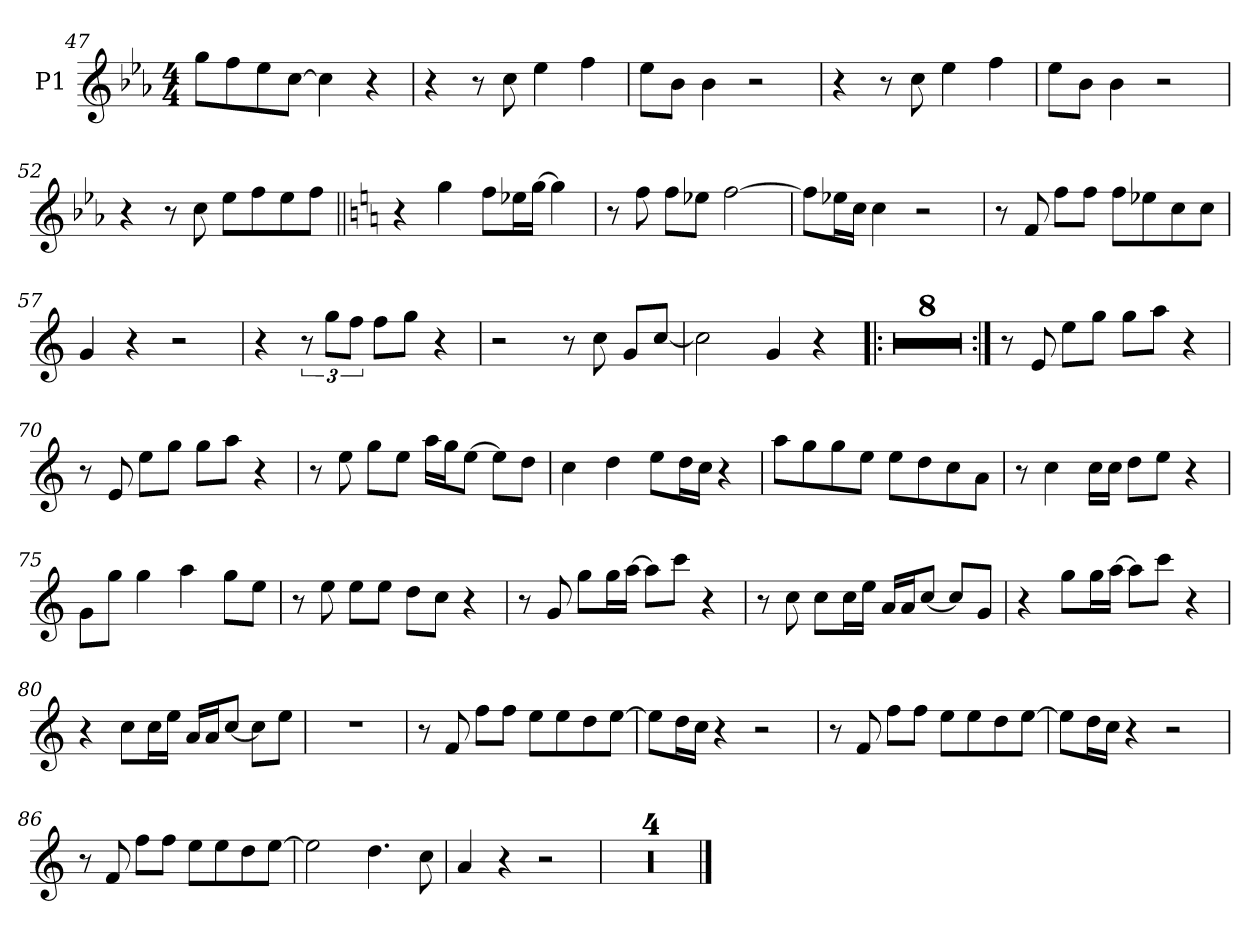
**kern
*part1
*staff1
*I"P1
*clefG2
*k[b-e-a-]
*E-:
*M4/4
=47
8gg\L
8ff\
8ee-\
[>8cc\J
4cc\]
4r
=48
4r
8r
8cc\
4ee-\
4ff\
!!LO:LB:g=z
=49
8ee-\L
8b-\J
4b-\
2r
=50
4r
8r
8cc\
4ee-\
4ff\
=51
8ee-\L
8b-\J
4b-\
2r
=52
4r
8r
8cc\
8ee-\L
8ff\
8ee-\
8ff\J
=53||
*k[]
*C:
4r
4gg\
8ff\L
16ee-X\L
[>16gg\JJ
4gg\]
!!LO:LB:g=z
=54
8r
8ff\
8ff\L
8ee-X\J
[>2ff\
=55
8ff\L]
16ee-X\L
16cc\JJ
4cc\
2r
=56
8r
8f/
8ff\L
8ff\J
8ff\L
8ee-X\
8cc\
8cc\J
=57
4g/
4r
2r
=58
4r
12r
12gg\L
12ff\J
8ff\L
8gg\J
4r
!!LO:LB:g=z
=59
2r
8r
8cc\
8g/L
[<8cc/J
=60
2cc\]
4g/
4r
=61!|:
1r
=62
1r
=63
1r
=64
1r
=65
1r
=66
1r
=67
1r
!!LO:LB:g=z
=68
1r
=69:|!
8r
8e/
8ee\L
8gg\J
8gg\L
8aa\J
4r
=70
8r
8e/
8ee\L
8gg\J
8gg\L
8aa\J
4r
=71
8r
8ee\
8gg\L
8ee\J
16aa\LL
16gg\J
[>8ee\J
8ee\L]
8dd\J
=72
4cc\
4dd\
8ee\L
16dd\L
16cc\JJ
4r
!!LO:LB:g=z
=73
8aa\L
8gg\
8gg\
8ee\J
8ee\L
8dd\
8cc\
8a\J
=74
8r
4cc\
16cc\LL
16cc\JJ
8dd\L
8ee\J
4r
=75
8g\L
8gg\J
4gg\
4aa\
8gg\L
8ee\J
=76
8r
8ee\
8ee\L
8ee\J
8dd\L
8cc\J
4r
!!LO:LB:g=z
=77
8r
8g/
8gg\L
16gg\L
[>16aa\JJ
8aa\L]
8ccc\J
4r
=78
8r
8cc\
8cc\L
16cc\L
16ee\JJ
16a/LL
16a/J
[<8cc/J
8cc/L]
8g/J
=79
4r
8gg\L
16gg\L
[>16aa\JJ
8aa\L]
8ccc\J
4r
=80
4r
8cc\L
16cc\L
16ee\JJ
16a/LL
16a/J
[<8cc/J
8cc\L]
8ee\J
=81
1r
!!LO:LB:g=z
=82
8r
8f/
8ff\L
8ff\J
8ee\L
8ee\
8dd\
[>8ee\J
=83
8ee\L]
16dd\L
16cc\JJ
4r
2r
=84
8r
8f/
8ff\L
8ff\J
8ee\L
8ee\
8dd\
[>8ee\J
=85
8ee\L]
16dd\L
16cc\JJ
4r
2r
!!LO:LB:g=z
=86
8r
8f/
8ff\L
8ff\J
8ee\L
8ee\
8dd\
[>8ee\J
=87
2ee\]
4.dd\
8cc\
=88
4a/
4r
2r
=89
1r
=90
1r
=91
1r
=92
1r
==
*-
